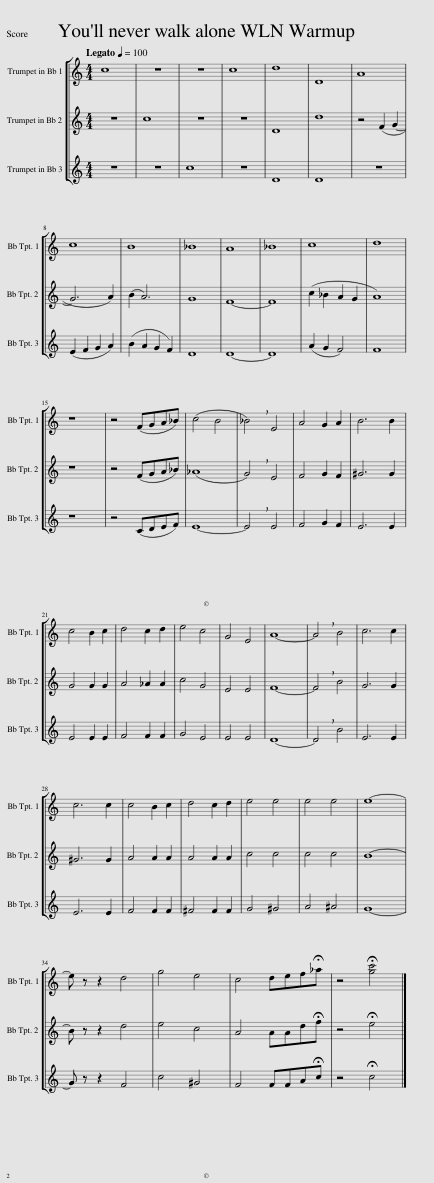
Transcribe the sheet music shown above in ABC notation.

X:1
%%score [ 1 2 3 ]
L:1/8
Q:1/4=100
M:4/4
I:linebreak $
K:none
V:1 treble transpose=-2
V:2 treble transpose=-2
V:3 treble transpose=-2
V:1
[K:C] c8 | z8 | z8 | c8 | d8 | %5
 D8 | A8 |$ c8 | B8 | _B8 | %10
 A8 | _B8 | c8 | d8 |$ z8 | %15
 z4 (FGA_B) | (c4 B4 | !breath!_B4) E4 | A4 G2 A2 | B6 B2 |$ %20
 c4 B2 c2 | d4 c2 d2 | e4 c4 | G4 E4 | A8- | %25
 !breath!A4 B4 | c6 c2 |$ c6 c2 | c4 B2 c2 | d4 c2 d2 | %30
 e4 e4 | e4 e4 | e8- |$ e z z2 d4 | g4 e4 | %35
 c4 def!fermata!_a | z4 !fermata![gc']4 |] %37
V:2
[K:C] z8 | c8 | z8 | z8 | D8 | %5
 d8 | z4 (F2 G2- |$ G6 A2) | (B2 A6) | G8 | %10
 F8- | F8 | (c2 _B2 A2 G2 | A8) |$ z8 | %15
 z4 (FGA_B) | (_A8 | !breath!G4) E4 | F4 G2 F2 | ^G6 G2 |$ %20
 G4 G2 G2 | A4 _A2 A2 | c4 G4 | E4 E4 | F8- | %25
 !breath!F4 B4 | G6 G2 |$ ^G6 G2 | A4 A2 A2 | A4 A2 A2 | %30
 c4 c4 | c4 c4 | B8- |$ B z z2 d4 | e4 c4 | %35
 A4 AAd!fermata!f | z4 !fermata!e4 |] %37
V:3
[K:C] z8 | z8 | c8 | z8 | D8 | %5
 D8 | z8 |$ (E2 F2 G2 A2) | (B2 A2 G2 F2) | D8 | %10
 D8- | D8 | (A2 G2 F4) | F8 |$ z8 | %15
 z4 (CDEF) | E8- | !breath!E4 E4 | F4 G2 F2 | E6 E2 |$ %20
 E4 E2 E2 | F4 F2 F2 | G4 E4 | E4 E4 | D8- | %25
 !breath!D4 B4 | E6 E2 |$ E6 E2 | F4 F2 F2 | ^F4 F2 F2 | %30
 G4 ^G4 | A4 ^A4 | G8- |$ G z z2 F4 | c4 ^G4 | %35
 F4 FFA!fermata!c | z4 !fermata!c4 |] %37
